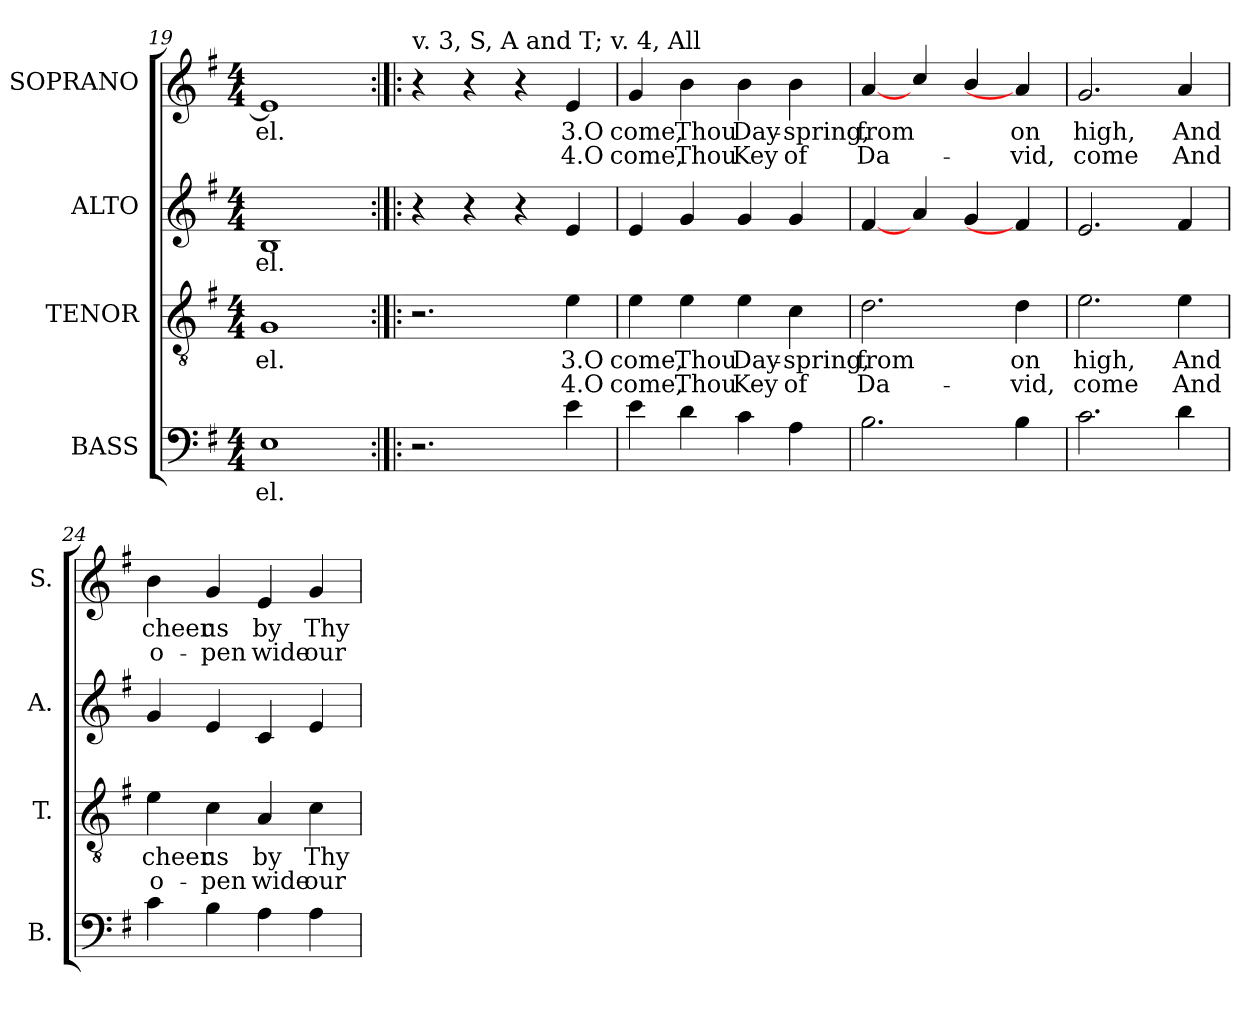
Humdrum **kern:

**kern	**text	**kern	**text	**text	**kern	**text	**kern	**text	**text
*part4	*part4	*part3	*part3	*part3	*part2	*part2	*part1	*part1	*part1
*staff4	*staff4	*staff3	*staff3	*staff3	*staff2	*staff2	*staff1	*staff1	*staff1
*I"BASS	*	*I"TENOR	*	*	*I"ALTO	*	*I"SOPRANO	*	*
*I'B.	*	*I'T.	*	*	*I'A.	*	*I'S.	*	*
*clefF4	*	*clefGv2	*	*	*clefG2	*	*clefG2	*	*
*	*	*ITrd7c12	*	*	*	*	*	*	*
*k[f#]	*	*k[f#]	*	*	*k[f#]	*	*k[f#]	*	*
*e:	*	*e:	*	*	*e:	*	*e:	*	*
*M4/4	*	*M4/4	*	*	*M4/4	*	*M4/4	*	*
=19	=19	=19	=19	=19	=19	=19	=19	=19	=19
!	!LO:LY:b:color=#000000	!	!	!	!	!	!	!	!
!	!	!	!LO:LY:b:color=#000000	!	!	!	!	!	!
!	!	!	!	!	!	!LO:LY:b:color=#000000	!	!	!
!	!	!	!	!	!	!	!	!LO:LY:b:color=#000000	!
1Ei	-el.	1GGi	-el.	.	1Bi	-el.	1ei]	-el.	.
!!LO:PB:g=z
=20:|!|:	=20:|!|:	=20:|!|:	=20:|!|:	=20:|!|:	=20:|!|:	=20:|!|:	=20:|!|:	=20:|!|:	=20:|!|:
!	!	!	!	!	!	!	!LO:TX:a:t=v. 3, S, A and T; v. 4, All	!	!
2.r	.	2.r	.	.	4r	.	4r	.	.
.	.	.	.	.	4r	.	4r	.	.
.	.	.	.	.	4r	.	4r	.	.
!	!	!	!LO:LY:b:color=#000000	!LO:LY:b:color=#000000	!	!	!	!	!
!	!	!	!	!	!	!	!	!LO:LY:b:color=#000000	!LO:LY:b:color=#000000
4ei\	.	4Ei\	3.O	4.O	4ei/	.	4ei/	3.O	4.O
=21	=21	=21	=21	=21	=21	=21	=21	=21	=21
!	!	!	!LO:LY:b:color=#000000	!LO:LY:b:color=#000000	!	!	!	!	!
!	!	!	!	!	!	!	!	!LO:LY:b:color=#000000	!LO:LY:b:color=#000000
4ei\	.	4Ei\	come,	come,	4ei/	.	4gi/	come,	come,
!	!	!	!LO:LY:b:color=#000000	!LO:LY:b:color=#000000	!	!	!	!	!
!	!	!	!	!	!	!	!	!LO:LY:b:color=#000000	!LO:LY:b:color=#000000
4di\	.	4Ei\	Thou	Thou	4gi/	.	4bi\	Thou	Thou
!	!	!	!LO:LY:b:color=#000000	!LO:LY:b:color=#000000	!	!	!	!	!
!	!	!	!	!	!	!	!	!LO:LY:b:color=#000000	!LO:LY:b:color=#000000
4ci\	.	4Ei\	Day-	Key	4gi/	.	4bi\	Day-	Key
!	!	!	!LO:LY:b:color=#000000	!LO:LY:b:color=#000000	!	!	!	!	!
!	!	!	!	!	!	!	!	!LO:LY:b:color=#000000	!LO:LY:b:color=#000000
4Ai\	.	4Ci\	-spring,	of	4gi/	.	4bi\	-spring,	of
=22	=22	=22	=22	=22	=22	=22	=22	=22	=22
!	!	!	!LO:LY:b:color=#000000	!LO:LY:b:color=#000000	!	!	!	!	!
!	!	!	!	!	!	!	!	!LO:LY:b:color=#000000	!LO:LY:b:color=#000000
2.Bi\	.	2.Di\	from	Da-	[<4f#i/	.	[<4ai/	from	Da-
.	.	.	.	.	4ai/	.	4cci/	.	.
.	.	.	.	.	4gi/	.	4bi/	.	.
!	!	!	!LO:LY:b:color=#000000	!LO:LY:b:color=#000000	!	!	!	!	!
!	!	!	!	!	!	!	!	!LO:LY:b:color=#000000	!LO:LY:b:color=#000000
4Bi\	.	4Di\	on	-vid,	4f#i/]	.	4ai/]	on	-vid,
=23	=23	=23	=23	=23	=23	=23	=23	=23	=23
!	!	!	!LO:LY:b:color=#000000	!LO:LY:b:color=#000000	!	!	!	!	!
!	!	!	!	!	!	!	!	!LO:LY:b:color=#000000	!LO:LY:b:color=#000000
2.ci\	.	2.Ei\	high,	come	2.ei/	.	2.gi/	high,	come
!	!	!	!LO:LY:b:color=#000000	!LO:LY:b:color=#000000	!	!	!	!	!
!	!	!	!	!	!	!	!	!LO:LY:b:color=#000000	!LO:LY:b:color=#000000
4di\	.	4Ei\	And	And	4f#i/	.	4ai/	And	And
=24	=24	=24	=24	=24	=24	=24	=24	=24	=24
!	!	!	!LO:LY:b:color=#000000	!LO:LY:b:color=#000000	!	!	!	!	!
!	!	!	!	!	!	!	!	!LO:LY:b:color=#000000	!LO:LY:b:color=#000000
4ci\	.	4Ei\	cheer	o-	4gi/	.	4bi\	cheer	o-
!	!	!	!LO:LY:b:color=#000000	!LO:LY:b:color=#000000	!	!	!	!	!
!	!	!	!	!	!	!	!	!LO:LY:b:color=#000000	!LO:LY:b:color=#000000
4Bi\	.	4Ci\	us	-pen	4ei/	.	4gi/	us	-pen
!	!	!	!LO:LY:b:color=#000000	!LO:LY:b:color=#000000	!	!	!	!	!
!	!	!	!	!	!	!	!	!LO:LY:b:color=#000000	!LO:LY:b:color=#000000
4Ai\	.	4AAi/	by	wide	4ci/	.	4ei/	by	wide
!	!	!	!LO:LY:b:color=#000000	!LO:LY:b:color=#000000	!	!	!	!	!
!	!	!	!	!	!	!	!	!LO:LY:b:color=#000000	!LO:LY:b:color=#000000
4Ai\	.	4Ci\	Thy	our	4ei/	.	4gi/	Thy	our
=	=	=	=	=	=	=	=	=	=
*-	*-	*-	*-	*-	*-	*-	*-	*-	*-
